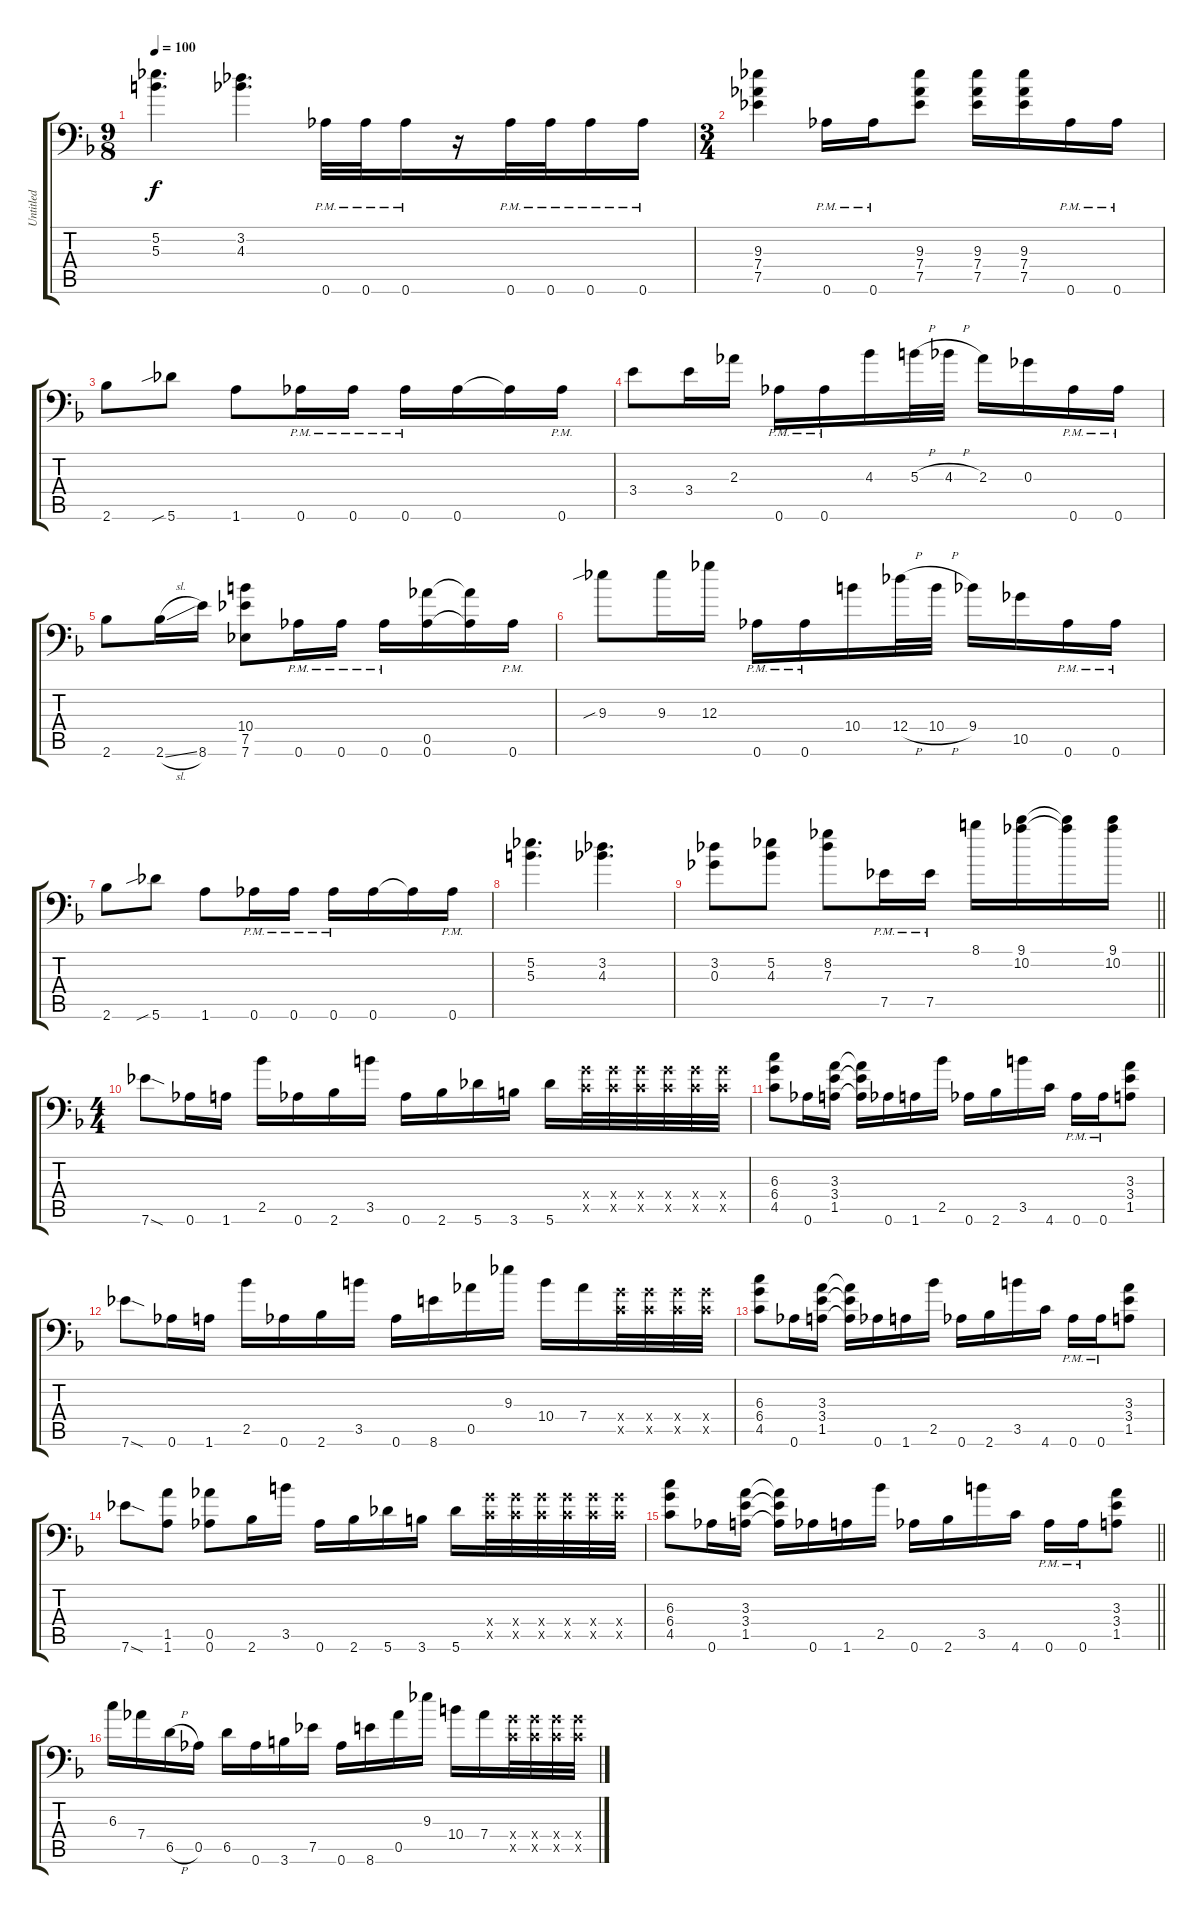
\track ("Untitled" "Untitled") {instrument distortionguitar}
\staff {score tabs}
\tuning (Eb4 Bb3 Gb3 Db3 Ab2 Ab1) {hide}
\ts (9 8)
\tempo 100
\clef f4
\ks f
(5.2 5.3).4{d dy f} (3.2 4.3).4{d} 0.6{pm}.32{ot 8vb} 0.6{pm}.32{ot 8vb} 0.6{pm}.16{ot 8vb} r.16 0.6{pm}.32{ot 8vb} 0.6{pm}.32{ot 8vb} 0.6{pm}.16{ot 8vb} 0.6{pm}.16{ot 8vb} |
\ts (3 4)
(9.3 7.4 7.5).4 0.6{pm}.16{ot 8vb} 0.6{pm}.16{ot 8vb} (9.3 7.4 7.5).8 (9.3 7.4 7.5).16 (9.3 7.4 7.5).16 0.6{pm}.16{ot 8vb} 0.6{pm}.16{ot 8vb} |
2.6.8{ot 8vb} 5.6{sib}.8{ot 8vb} 1.6.8{ot 8vb} 0.6{pm}.16{ot 8vb} 0.6{pm}.16{ot 8vb} 0.6{pm}.16{ot 8vb} 0.6.16{ot 8vb} 0.6{t}.16{ot 8vb} 0.6{pm}.16{ot 8vb} |
3.4.8 3.4.16 2.3.16 0.6{pm}.16{ot 8vb} 0.6{pm}.16{ot 8vb} 4.3.16 5.3{h}.32 4.3{h}.32 2.3.16 0.3.16 0.6{pm}.16{ot 8vb} 0.6{pm}.16{ot 8vb} |
2.6.8{ot 8vb} 2.6{sl}.16{ot 8vb} 8.6.16{ot 8vb} (10.4 7.5 7.6).8 0.6{pm}.16{ot 8vb} 0.6{pm}.16{ot 8vb} 0.6{pm}.16{ot 8vb} (0.5 0.6).16{ot 8vb} (0.5{t} 0.6{t}).16{ot 8vb} 0.6{pm}.16{ot 8vb} |
9.3{sib}.8 9.3.16 12.3.16 0.6{pm}.16{ot 8vb} 0.6{pm}.16{ot 8vb} 10.4.16 12.4{h}.32 10.4{h}.32 9.4.16 10.5.16 0.6{pm}.16{ot 8vb} 0.6{pm}.16{ot 8vb} |
2.6.8{ot 8vb} 5.6{sib}.8{ot 8vb} 1.6.8{ot 8vb} 0.6{pm}.16{ot 8vb} 0.6{pm}.16{ot 8vb} 0.6{pm}.16{ot 8vb} 0.6.16{ot 8vb} 0.6{t}.16{ot 8vb} 0.6{pm}.16{ot 8vb} |
(5.2 5.3).4{d} (3.2 4.3).4{d} |
\barLineRight lightlight
(3.2 0.3).8 (5.2 4.3).8 (8.2 7.3).8 7.5{pm}.16 7.5{pm}.16 8.1.16 (9.1 10.2).16 (9.1{t} 10.2{t}).16 (9.1 10.2).16 |
\ts (4 4)
7.6{sod}.8{ot 8vb} 0.6.16{ot 8vb} 1.6.16{ot 8vb} 2.5.16{ot 8vb} 0.6.16{ot 8vb} 2.6.16{ot 8vb} 3.5.16{ot 8vb} 0.6.16{ot 8vb} 2.6.16{ot 8vb} 5.6.16{ot 8vb} 3.6.16{ot 8vb} 5.6.16{ot 8vb} (6.4{x} 4.5{x}).32 (6.4{x} 4.5{x}).32 (6.4{x} 4.5{x}).32 (6.4{x} 4.5{x}).32 (6.4{x} 4.5{x}).32 (6.4{x} 4.5{x}).32 |
(6.3 6.4 4.5).8 0.6.16{ot 8vb} (3.3 3.4 1.5).16 (3.3{t} 3.4{t} 1.5{t}).16 0.6.16{ot 8vb} 1.6.16{ot 8vb} 2.5.16{ot 8vb} 0.6.16{ot 8vb} 2.6.16{ot 8vb} 3.5.16{ot 8vb} 4.6.16{ot 8vb} 0.6{pm}.16{ot 8vb} 0.6{pm}.16{ot 8vb} (3.3 3.4 1.5).8 |
7.6{sod}.8{ot 8vb} 0.6.16{ot 8vb} 1.6.16{ot 8vb} 2.5.16{ot 8vb} 0.6.16{ot 8vb} 2.6.16{ot 8vb} 3.5.16{ot 8vb} 0.6.16{ot 8vb} 8.6.16{ot 8vb} 0.5.16{ot 8vb} 9.3.16 10.4.16 7.4.16 (6.4{x} 4.5{x}).32 (6.4{x} 4.5{x}).32 (6.4{x} 4.5{x}).32 (6.4{x} 4.5{x}).32 |
(6.3 6.4 4.5).8 0.6.16{ot 8vb} (3.3 3.4 1.5).16 (3.3{t} 3.4{t} 1.5{t}).16 0.6.16{ot 8vb} 1.6.16{ot 8vb} 2.5.16{ot 8vb} 0.6.16{ot 8vb} 2.6.16{ot 8vb} 3.5.16{ot 8vb} 4.6.16{ot 8vb} 0.6{pm}.16{ot 8vb} 0.6{pm}.16{ot 8vb} (3.3 3.4 1.5).8 |
7.6{sod}.8{ot 8vb} (1.5 1.6).8{ot 8vb} (0.5 0.6).8{ot 8vb} 2.6.16{ot 8vb} 3.5.16{ot 8vb} 0.6.16{ot 8vb} 2.6.16{ot 8vb} 5.6.16{ot 8vb} 3.6.16{ot 8vb} 5.6.16{ot 8vb} (6.4{x} 4.5{x}).32 (6.4{x} 4.5{x}).32 (6.4{x} 4.5{x}).32 (6.4{x} 4.5{x}).32 (6.4{x} 4.5{x}).32 (6.4{x} 4.5{x}).32 |
\barLineRight lightlight
(6.3 6.4 4.5).8 0.6.16{ot 8vb} (3.3 3.4 1.5).16 (3.3{t} 3.4{t} 1.5{t}).16 0.6.16{ot 8vb} 1.6.16{ot 8vb} 2.5.16{ot 8vb} 0.6.16{ot 8vb} 2.6.16{ot 8vb} 3.5.16{ot 8vb} 4.6.16{ot 8vb} 0.6{pm}.16{ot 8vb} 0.6{pm}.16{ot 8vb} (3.3 3.4 1.5).8 |
6.3.16 7.4.16 6.5{h}.16 0.5.16 6.5.16 0.6.16{ot 8vb} 3.6.16{ot 8vb} 7.5.16 0.6.16{ot 8vb} 8.6.16{ot 8vb} 0.5.16{ot 8vb} 9.3.16 10.4.16 7.4.16 (6.4{x} 4.5{x}).32 (6.4{x} 4.5{x}).32 (6.4{x} 4.5{x}).32 (6.4{x} 4.5{x}).32
